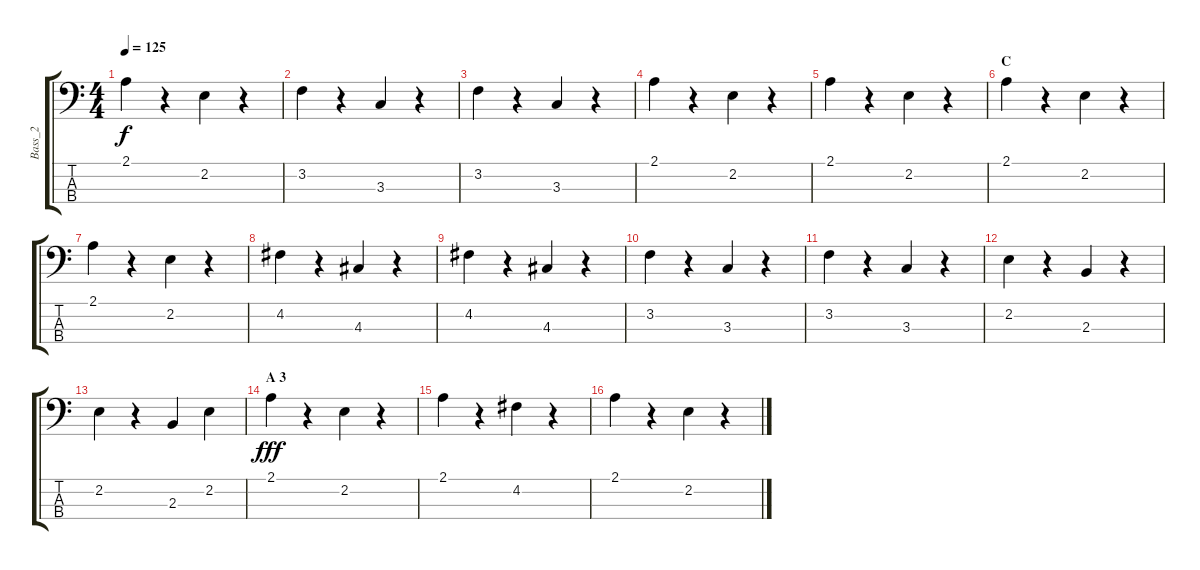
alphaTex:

\track ("Bass_2" "Bass_2") {instrument electricguitarmuted}
\staff {score tabs}
\tuning (G2 D2 A1 E1) {hide}
\ts (4 4)
\tempo 125
\clef f4
\ks c
2.1.4{dy f} r.4 2.2.4 r.4 |
3.2.4 r.4 3.3.4 r.4 |
3.2.4 r.4 3.3.4 r.4 |
2.1.4 r.4 2.2.4 r.4 |
2.1.4 r.4 2.2.4 r.4 |
\section ("" "C")
2.1.4 r.4 2.2.4 r.4 |
2.1.4 r.4 2.2.4 r.4 |
4.2.4 r.4 4.3.4 r.4 |
4.2.4 r.4 4.3.4 r.4 |
3.2.4 r.4 3.3.4 r.4 |
3.2.4 r.4 3.3.4 r.4 |
2.2.4 r.4 2.3.4 r.4 |
2.2.4 r.4 2.3.4 2.2.4 |
\section ("" "A 3")
2.1.4{dy fff} r.4 2.2.4 r.4 |
2.1.4 r.4 4.2.4 r.4 |
2.1.4 r.4 2.2.4 r.4
